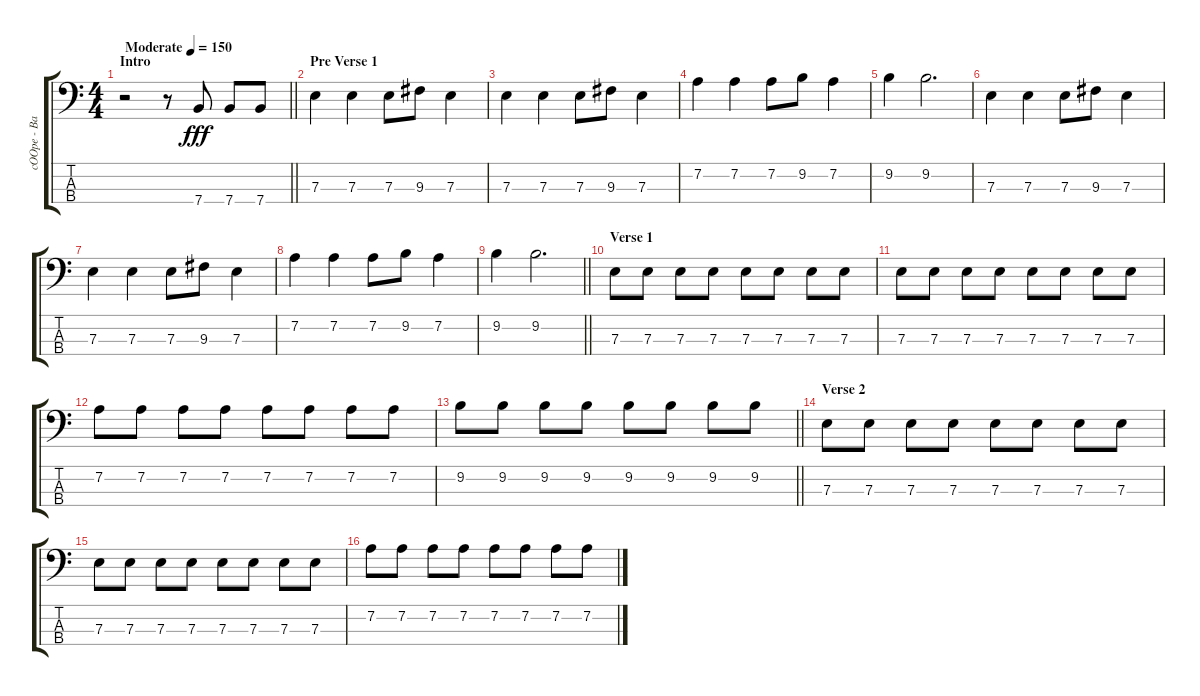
\track ("cOOpe - Bass" "cOOpe - Ba") {instrument electricbassfinger}
\staff {score tabs}
\tuning (G2 D2 A1 E1) {hide}
\ts (4 4)
\section ("" "Intro")
\tempo (150 "Moderate")
\clef f4
\barLineRight lightlight
\ks c
r.2{dy fff instrument electricbassfinger} r.8 7.4.8 7.4.8 7.4.8 |
\section ("" "Pre Verse 1")
7.3.4 7.3.4 7.3.8 9.3.8 7.3.4 |
7.3.4 7.3.4 7.3.8 9.3.8 7.3.4 |
7.2.4 7.2.4 7.2.8 9.2.8 7.2.4 |
9.2.4 9.2.2{d} |
7.3.4 7.3.4 7.3.8 9.3.8 7.3.4 |
7.3.4 7.3.4 7.3.8 9.3.8 7.3.4 |
7.2.4 7.2.4 7.2.8 9.2.8 7.2.4 |
\barLineRight lightlight
9.2.4 9.2.2{d} |
\section ("" "Verse 1")
7.3.8 7.3.8 7.3.8 7.3.8 7.3.8 7.3.8 7.3.8 7.3.8 |
7.3.8 7.3.8 7.3.8 7.3.8 7.3.8 7.3.8 7.3.8 7.3.8 |
7.2.8 7.2.8 7.2.8 7.2.8 7.2.8 7.2.8 7.2.8 7.2.8 |
\barLineRight lightlight
9.2.8 9.2.8 9.2.8 9.2.8 9.2.8 9.2.8 9.2.8 9.2.8 |
\section ("" "Verse 2")
7.3.8 7.3.8 7.3.8 7.3.8 7.3.8 7.3.8 7.3.8 7.3.8 |
7.3.8 7.3.8 7.3.8 7.3.8 7.3.8 7.3.8 7.3.8 7.3.8 |
7.2.8 7.2.8 7.2.8 7.2.8 7.2.8 7.2.8 7.2.8 7.2.8
